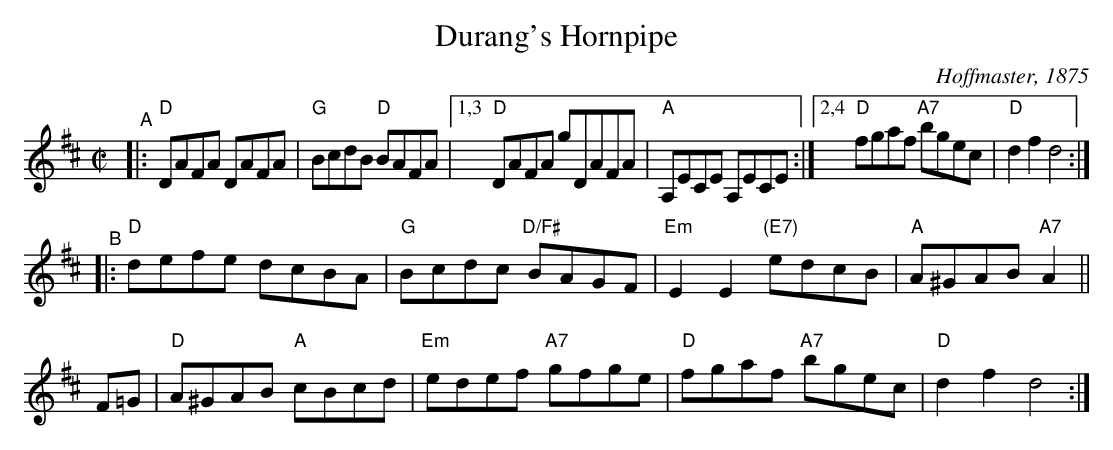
X:1
T: Durang's Hornpipe
C: Hoffmaster, 1875
M: C|
L: 1/8
K: D
"^A"\
|: "D"DAFA DAFA | "G"BcdB "D"BAFA |[1,3 "D"DAFA gDAFA | "A"A,ECE A,ECE :|[2,4 "D"fgaf "A7"bgec | "D"d2f2 d4 :|
"^B"|:"D"defe dcBA | "G"Bcdc "D/F#"BAGF | "Em"E2E2 "(E7)"edcB | "A"A^GAB "A7"A2 ||
F=G | "D"A^GAB "A"cBcd |"Em"edef "A7"gfge |  "D"fgaf  "A7" bgec | "D"d2f2 d4 :|
